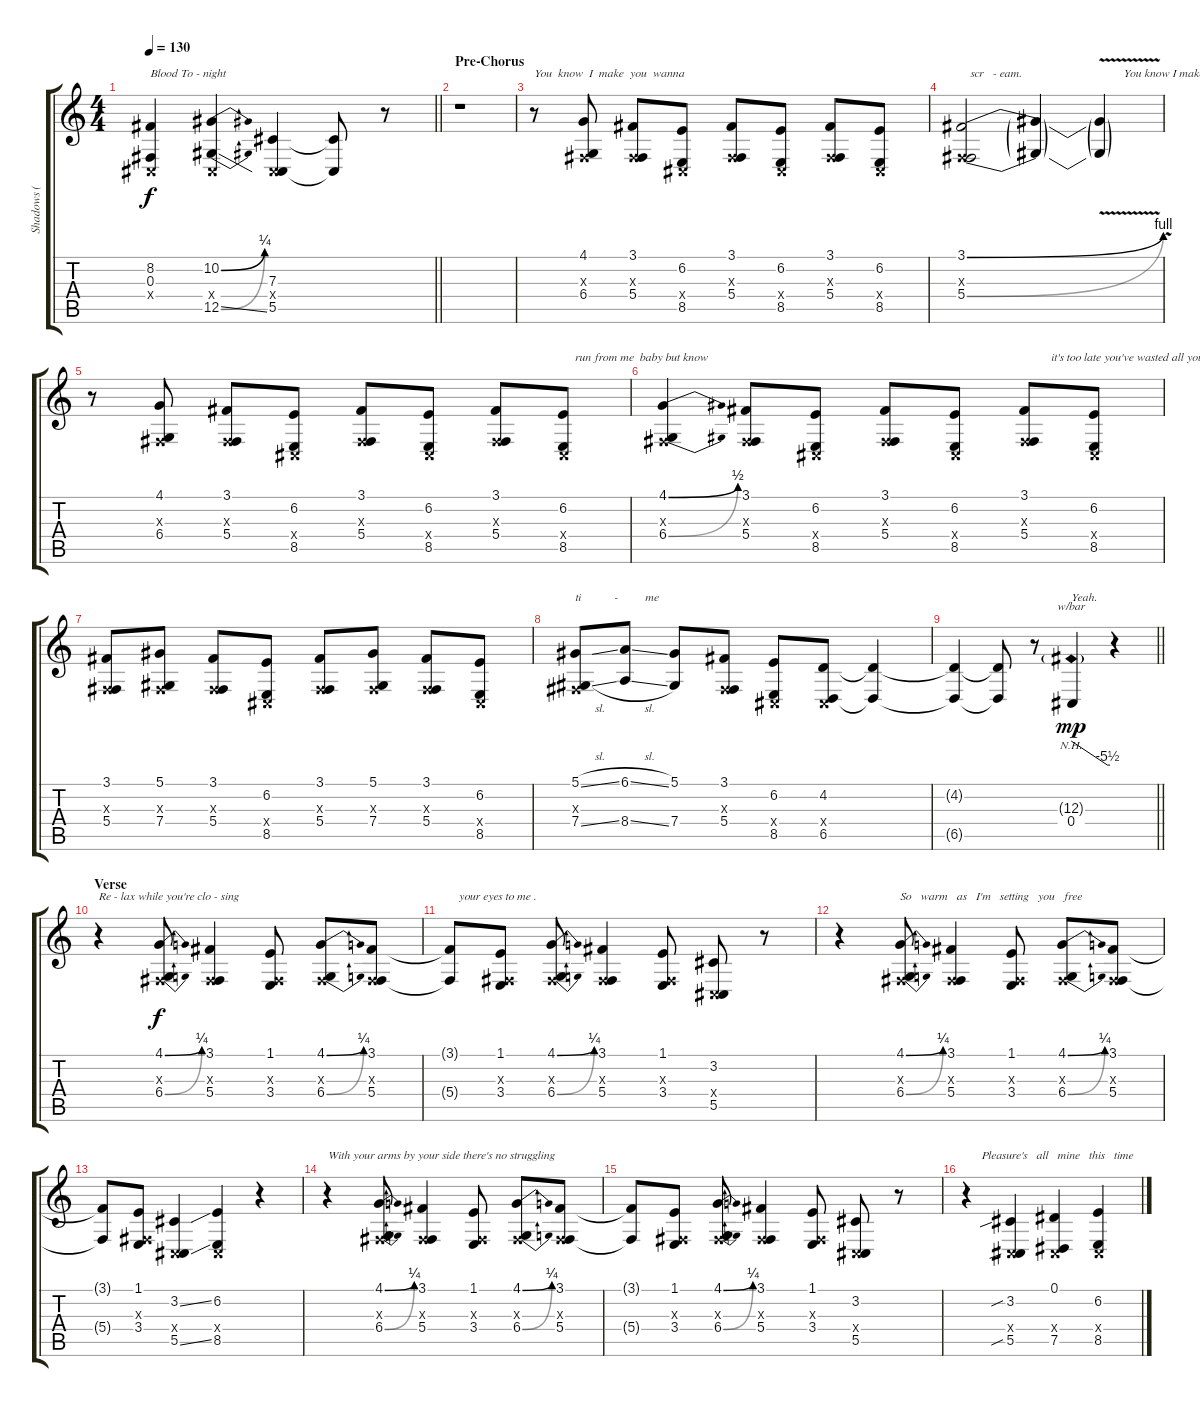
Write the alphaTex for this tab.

\track ("Shadows ( Vocals )" "Shadows ( ") {instrument clarinet}
\staff {score tabs}
\tuning (Eb4 Bb3 Gb3 Db3 Ab2 Db2) {hide}
\ts (4 4)
\tempo 130
\clef g2
\barLineRight lightlight
\ks c
(8.2 0.3 0.4{x}).4{txt "Blood To - night" dy f} (10.2{be (bend 0 0 60 1)} 0.4{x} 12.5{be (bend 0 0 60 1) ss}).4 (7.3 0.4{x} 5.5).4 (7.3{t} 5.5{t}).8 r.8 |
\section ("" "Pre-Chorus")
r.1 |
r.8{txt "You  know  I  make  you  wanna"} (4.1 0.3{x} 6.4).8 (3.1 0.3{x} 5.4).8 (6.2 0.4{x} 8.5).8 (3.1 0.3{x} 5.4).8 (6.2 0.4{x} 8.5).8 (3.1 0.3{x} 5.4).8 (6.2 0.4{x} 8.5).8 |
(3.1{be (bend 0 0 60 4)} 0.3{x} 5.4{be (bend 0 0 60 4)}).2{txt "   scr   - eam."} (3.1{t} 5.4{t}).4 (3.1{v t} 5.4{v t}).4{txt "        You know I make you wanna"} |
r.8 (4.1 0.3{x} 6.4).8 (3.1 0.3{x} 5.4).8 (6.2 0.4{x} 8.5).8 (3.1 0.3{x} 5.4).8 (6.2 0.4{x} 8.5).8 (3.1 0.3{x} 5.4).8 (6.2 0.4{x} 8.5).8{txt "    run from me  baby but know"} |
(4.1{be (bend 0 0 60 2)} 0.3{x} 6.4{be (bend 0 0 60 2)}).4 (3.1 0.3{x} 5.4).8 (6.2 0.4{x} 8.5).8 (3.1 0.3{x} 5.4).8 (6.2 0.4{x} 8.5).8 (3.1 0.3{x} 5.4).8{txt "         it's too late you've wasted all your"} (6.2 0.4{x} 8.5).8 |
(3.1 0.3{x} 5.4).8 (5.1 0.3{x} 7.4).8 (3.1 0.3{x} 5.4).8 (6.2 0.4{x} 8.5).8 (3.1 0.3{x} 5.4).8 (5.1 0.3{x} 7.4).8 (3.1 0.3{x} 5.4).8 (6.2 0.4{x} 8.5).8 |
(5.1{sl} 0.3{x} 7.4{sl}).8{txt "ti           -         me"} (6.1{sl} 8.4{sl}).8 (5.1 7.4).8 (3.1 0.3{x} 5.4).8 (6.2 0.4{x} 8.5).8 (4.2 0.4{x} 6.5).8 (4.2{t} 6.5{t}).4 |
\barLineRight lightlight
(4.2{t} 6.5{t}).4 (4.2{t} 6.5{t}).8 r.8 (0.3{nh g} 0.4).4{tbe (custom default 0 0 56 -22 60 -22) txt "Yeah." dy mp} r.4 |
\section ("" "Verse")
r.4{txt "Re - lax while you're clo - sing"} (4.1{be (bend 0 0 60 1)} 0.3{x} 6.4{be (bend 0 0 60 1)}).8{dy f} (3.1 0.3{x} 5.4).4 (1.1 0.3{x} 3.4).8 (4.1{be (bend 0 0 60 1)} 0.3{x} 6.4{be (bend 0 0 60 1)}).8 (3.1 0.3{x} 5.4).8 |
(3.1{t} 5.4{t}).8{txt "   your eyes to me ."} (1.1 0.3{x} 3.4).8 (4.1{be (bend 0 0 60 1)} 0.3{x} 6.4{be (bend 0 0 60 1)}).8 (3.1 0.3{x} 5.4).4 (1.1 0.3{x} 3.4).8 (3.2 0.4{x} 5.5).8 r.8 |
r.4 (4.1{be (bend 0 0 60 1)} 0.3{x} 6.4{be (bend 0 0 60 1)}).8{txt "So   warm   as   I'm   setting   you   free "} (3.1 0.3{x} 5.4).4 (1.1 0.3{x} 3.4).8 (4.1{be (bend 0 0 60 1)} 0.3{x} 6.4{be (bend 0 0 60 1)}).8 (3.1 0.3{x} 5.4).8 |
(3.1{t} 5.4{t}).8 (1.1 0.3{x} 3.4).8 (3.2{ss} 0.4{x} 5.5{ss}).4 (6.2 0.4{x} 8.5).4 r.4 |
r.4{txt "With your arms by your side there's no struggling "} (4.1{be (bend 0 0 60 1)} 0.3{x} 6.4{be (bend 0 0 60 1)}).8 (3.1 0.3{x} 5.4).4 (1.1 0.3{x} 3.4).8 (4.1{be (bend 0 0 60 1)} 0.3{x} 6.4{be (bend 0 0 60 1)}).8 (3.1 0.3{x} 5.4).8 |
(3.1{t} 5.4{t}).8 (1.1 0.3{x} 3.4).8 (4.1{be (bend 0 0 60 1)} 0.3{x} 6.4{be (bend 0 0 60 1)}).8 (3.1 0.3{x} 5.4).4 (1.1 0.3{x} 3.4).8 (3.2 0.4{x} 5.5).8 r.8 |
r.4{txt "     Pleasure's   all   mine   this   time"} (3.2{sib} 0.4{x} 5.5{sib}).4 (0.1 0.4{x} 7.5).4 (6.2 0.4{x} 8.5).4
